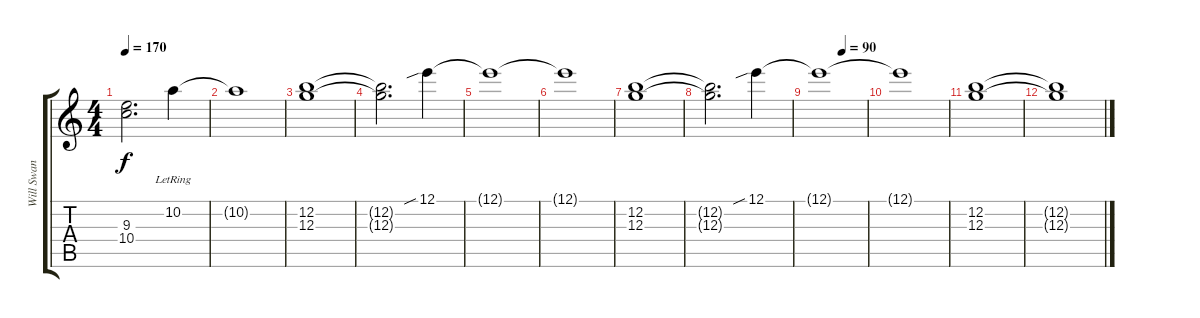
\track ("Will Swan 2" "Will Swan ") {instrument distortionguitar}
\staff {score tabs}
\tuning (E4 B3 G3 D3 A2 D2) {hide}
\ts (4 4)
\tempo 170
\clef g2
\ks c
(9.3{t} 10.4{t}).2{d dy f} 10.2{lr}.4 |
10.2{t}.1 |
(12.2 12.3).1 |
(12.2{t} 12.3{t}).2{d} 12.1{sib}.4 |
12.1{t}.1 |
12.1{t}.1 |
(12.2 12.3).1 |
(12.2{t} 12.3{t}).2{d} 12.1{sib}.4 |
\tempo (90 0.5)
12.1{t}.1 |
12.1{t}.1 |
(12.2 12.3).1{volume 3 instrument distortionguitar} |
(12.2{t} 12.3{t}).1
